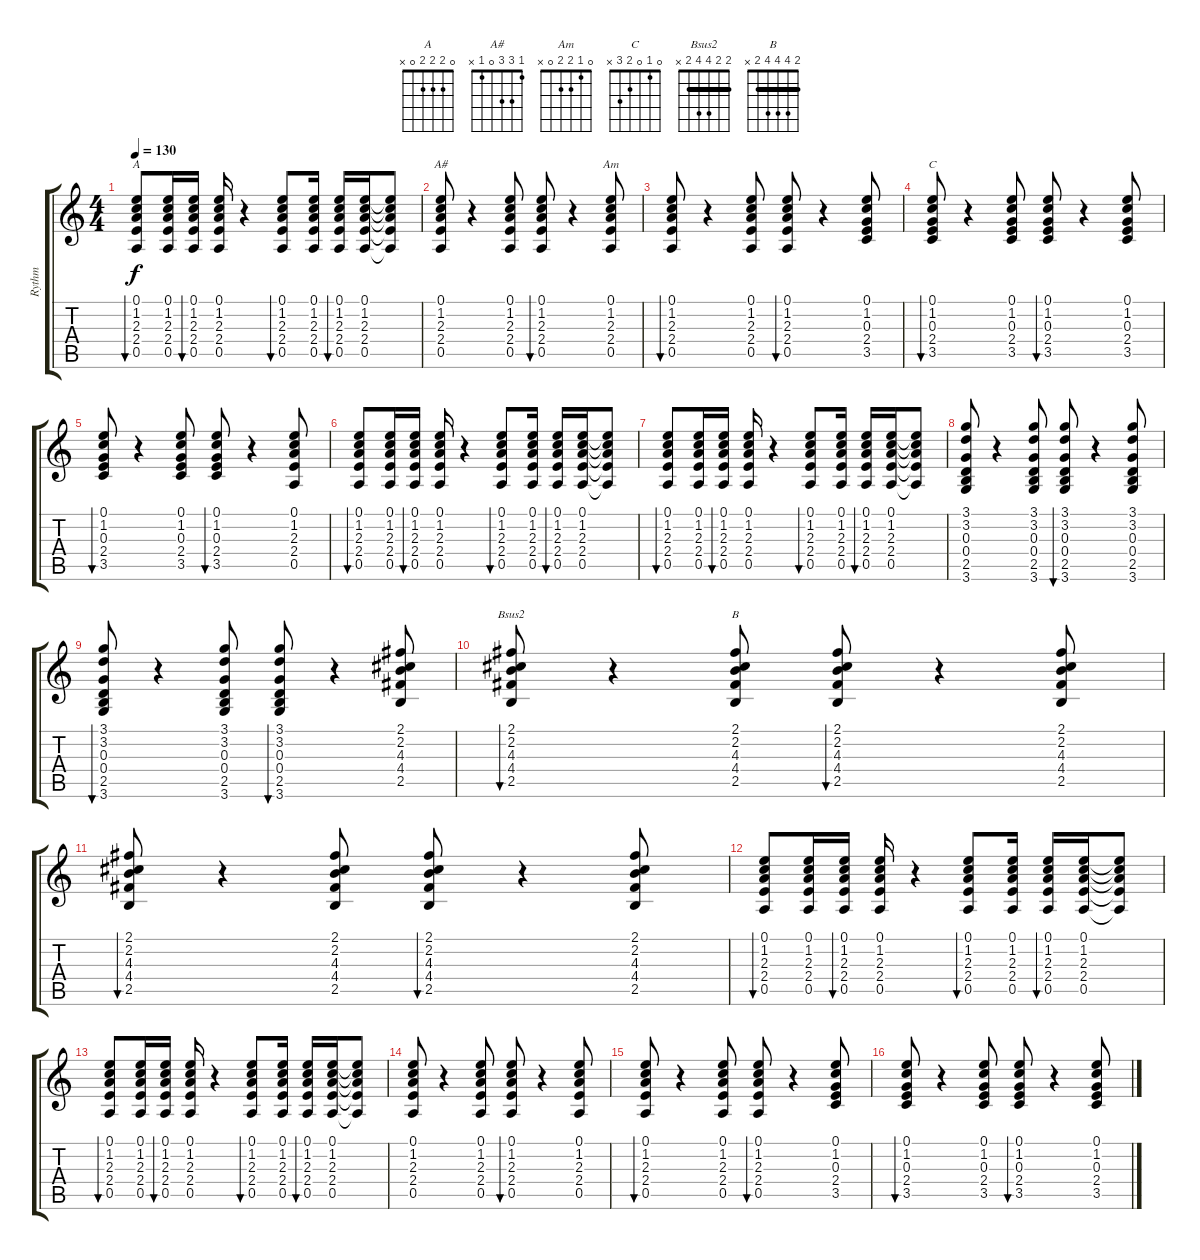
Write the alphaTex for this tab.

\track ("Rythm" "Rythm") {instrument acousticguitarnylon}
\staff {score tabs}
\tuning (E4 B3 G3 D3 A2 E2) {hide}
\chord ("A" 0 2 2 2 0 x)
\chord ("A#" 1 3 3 0 1 x)
\chord ("Am" 0 1 2 2 0 x)
\chord ("C" 0 1 0 2 3 x)
\chord ("Bsus2" 2 2 4 4 2 x) {barre 2}
\chord ("B" 2 4 4 4 2 x) {barre 2}
\ts (4 4)
\tempo 130
\clef g2
\ks c
(0.1 1.2 2.3 2.4 0.5).8{bu 30 ch "A" dy f} (0.1 1.2 2.3 2.4 0.5).16 (0.1 1.2 2.3 2.4 0.5).16{bu 30} (0.1 1.2 2.3 2.4 0.5).16 r.4 (0.1 1.2 2.3 2.4 0.5).8{bu 30} (0.1 1.2 2.3 2.4 0.5).16 (0.1 1.2 2.3 2.4 0.5).16{bu 30} (0.1 1.2 2.3 2.4 0.5).16 (0.1{t} 1.2{t} 2.3{t} 2.4{t} 0.5{t}).8 |
(0.1 1.2 2.3 2.4 0.5).8{ch "A#"} r.4 (0.1 1.2 2.3 2.4 0.5).8 (0.1 1.2 2.3 2.4 0.5).8{bu 30} r.4 (0.1 1.2 2.3 2.4 0.5).8{ch "Am"} |
(0.1 1.2 2.3 2.4 0.5).8{bu 30} r.4 (0.1 1.2 2.3 2.4 0.5).8 (0.1 1.2 2.3 2.4 0.5).8{bu 30} r.4 (0.1 1.2 0.3 2.4 3.5).8 |
(0.1 1.2 0.3 2.4 3.5).8{bu 30 ch "C"} r.4 (0.1 1.2 0.3 2.4 3.5).8 (0.1 1.2 0.3 2.4 3.5).8{bu 30} r.4 (0.1 1.2 0.3 2.4 3.5).8 |
(0.1 1.2 0.3 2.4 3.5).8{bu 30} r.4 (0.1 1.2 0.3 2.4 3.5).8 (0.1 1.2 0.3 2.4 3.5).8{bu 30} r.4 (0.1 1.2 2.3 2.4 0.5).8 |
(0.1 1.2 2.3 2.4 0.5).8{bu 30} (0.1 1.2 2.3 2.4 0.5).16 (0.1 1.2 2.3 2.4 0.5).16{bu 30} (0.1 1.2 2.3 2.4 0.5).16 r.4 (0.1 1.2 2.3 2.4 0.5).8{bu 30} (0.1 1.2 2.3 2.4 0.5).16 (0.1 1.2 2.3 2.4 0.5).16{bu 30} (0.1 1.2 2.3 2.4 0.5).16 (0.1{t} 1.2{t} 2.3{t} 2.4{t} 0.5{t}).8 |
(0.1 1.2 2.3 2.4 0.5).8{bu 30} (0.1 1.2 2.3 2.4 0.5).16 (0.1 1.2 2.3 2.4 0.5).16{bu 30} (0.1 1.2 2.3 2.4 0.5).16 r.4 (0.1 1.2 2.3 2.4 0.5).8{bu 30} (0.1 1.2 2.3 2.4 0.5).16 (0.1 1.2 2.3 2.4 0.5).16{bu 30} (0.1 1.2 2.3 2.4 0.5).16 (0.1{t} 1.2{t} 2.3{t} 2.4{t} 0.5{t}).8 |
(3.1 3.2 0.3 0.4 2.5 3.6).8 r.4 (3.1 3.2 0.3 0.4 2.5 3.6).8 (3.1 3.2 0.3 0.4 2.5 3.6).8{bu 30} r.4 (3.1 3.2 0.3 0.4 2.5 3.6).8 |
(3.1 3.2 0.3 0.4 2.5 3.6).8{bu 30} r.4 (3.1 3.2 0.3 0.4 2.5 3.6).8 (3.1 3.2 0.3 0.4 2.5 3.6).8{bu 30} r.4 (2.1 2.2 4.3 4.4 2.5).8 |
(2.1 2.2 4.3 4.4 2.5).8{bu 30 ch "Bsus2"} r.4 (2.1 2.2 4.3 4.4 2.5).8{ch "B"} (2.1 2.2 4.3 4.4 2.5).8{bu 30} r.4 (2.1 2.2 4.3 4.4 2.5).8 |
(2.1 2.2 4.3 4.4 2.5).8{bu 30} r.4 (2.1 2.2 4.3 4.4 2.5).8 (2.1 2.2 4.3 4.4 2.5).8{bu 30} r.4 (2.1 2.2 4.3 4.4 2.5).8 |
(0.1 1.2 2.3 2.4 0.5).8{bu 30} (0.1 1.2 2.3 2.4 0.5).16 (0.1 1.2 2.3 2.4 0.5).16{bu 30} (0.1 1.2 2.3 2.4 0.5).16 r.4 (0.1 1.2 2.3 2.4 0.5).8{bu 30} (0.1 1.2 2.3 2.4 0.5).16 (0.1 1.2 2.3 2.4 0.5).16{bu 30} (0.1 1.2 2.3 2.4 0.5).16 (0.1{t} 1.2{t} 2.3{t} 2.4{t} 0.5{t}).8 |
(0.1 1.2 2.3 2.4 0.5).8{bu 30} (0.1 1.2 2.3 2.4 0.5).16 (0.1 1.2 2.3 2.4 0.5).16{bu 30} (0.1 1.2 2.3 2.4 0.5).16 r.4 (0.1 1.2 2.3 2.4 0.5).8{bu 30} (0.1 1.2 2.3 2.4 0.5).16 (0.1 1.2 2.3 2.4 0.5).16{bu 30} (0.1 1.2 2.3 2.4 0.5).16 (0.1{t} 1.2{t} 2.3{t} 2.4{t} 0.5{t}).8 |
(0.1 1.2 2.3 2.4 0.5).8 r.4 (0.1 1.2 2.3 2.4 0.5).8 (0.1 1.2 2.3 2.4 0.5).8{bu 30} r.4 (0.1 1.2 2.3 2.4 0.5).8 |
(0.1 1.2 2.3 2.4 0.5).8{bu 30} r.4 (0.1 1.2 2.3 2.4 0.5).8 (0.1 1.2 2.3 2.4 0.5).8{bu 30} r.4 (0.1 1.2 0.3 2.4 3.5).8 |
(0.1 1.2 0.3 2.4 3.5).8{bu 30} r.4 (0.1 1.2 0.3 2.4 3.5).8 (0.1 1.2 0.3 2.4 3.5).8{bu 30} r.4 (0.1 1.2 0.3 2.4 3.5).8
